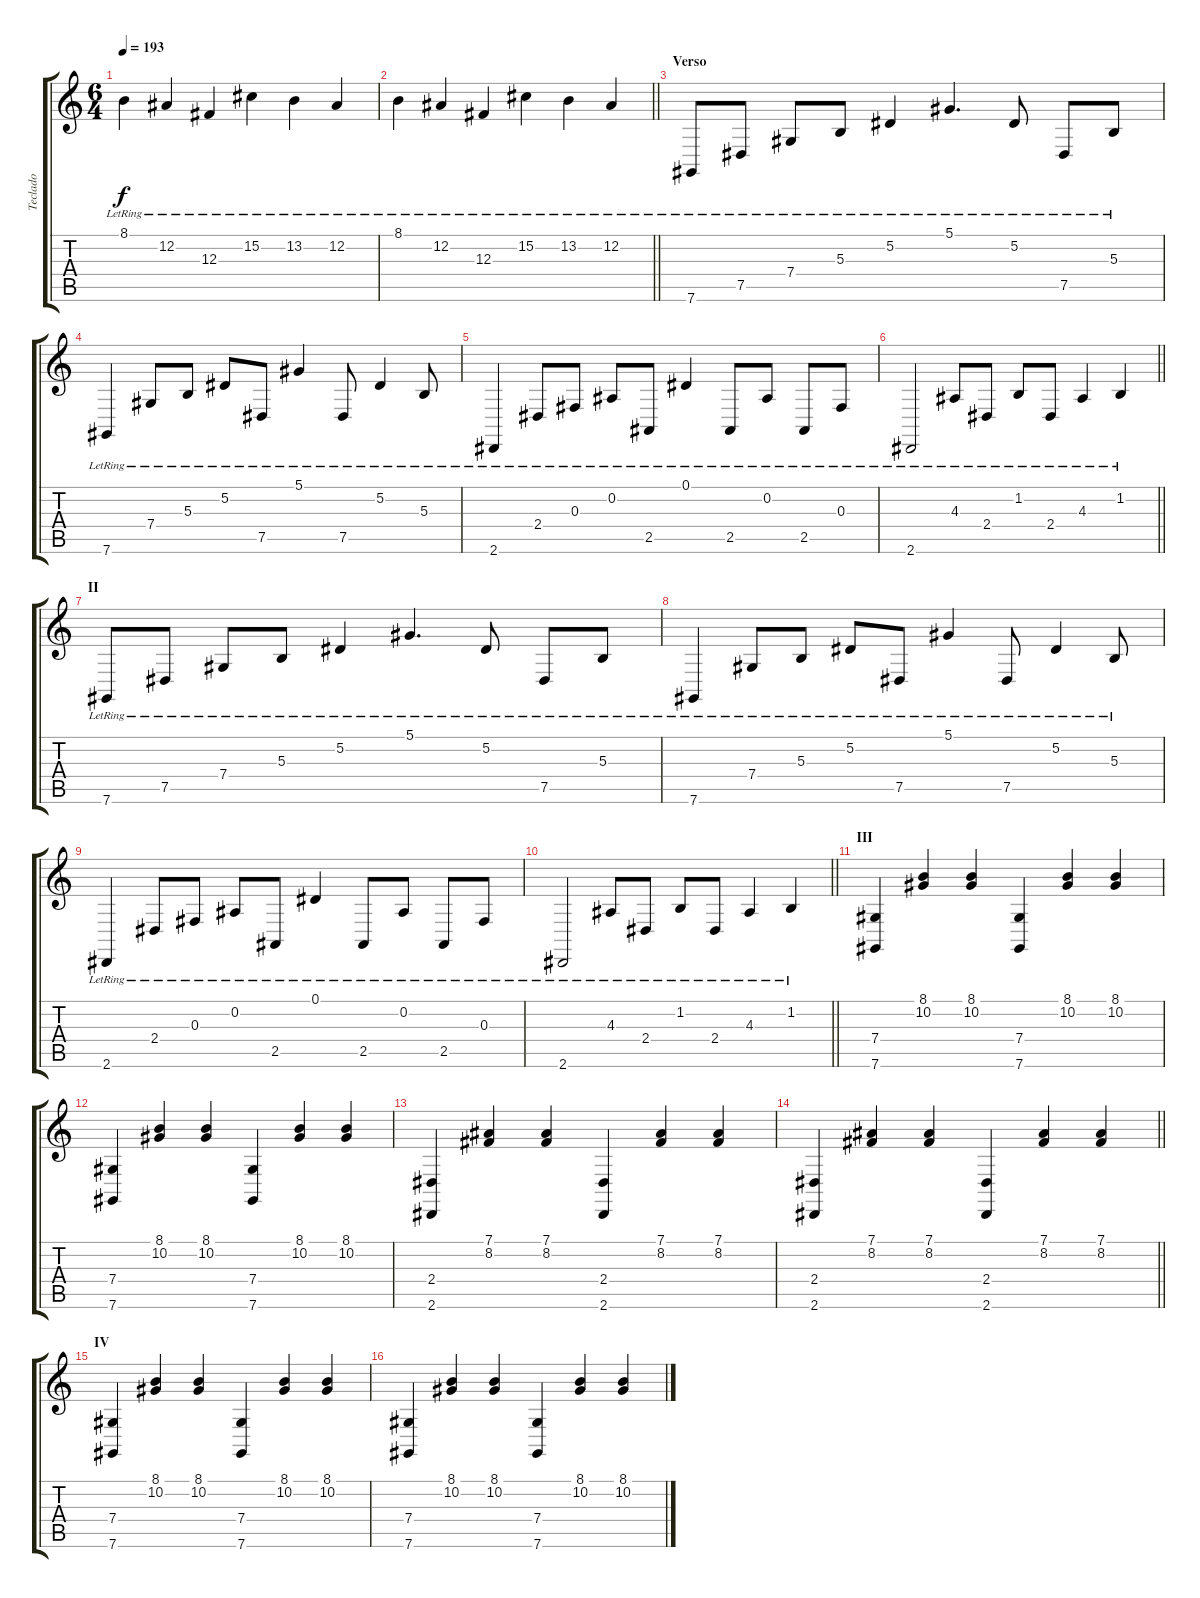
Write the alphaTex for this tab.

\track ("Teclado" "Teclado") {instrument acousticgrandpiano}
\staff {score tabs}
\tuning (Eb4 Bb3 Gb3 Db3 Ab2 Db2) {hide}
\ts (6 4)
\tempo 193
\clef g2
\ks c
8.1{lr}.4{dy f} 12.2{lr}.4 12.3{lr}.4 15.2{lr}.4 13.2{lr}.4 12.2{lr}.4 |
\barLineRight lightlight
8.1{lr}.4 12.2{lr}.4 12.3{lr}.4 15.2{lr}.4 13.2{lr}.4 12.2{lr}.4 |
\section ("" "Verso")
7.6{lr}.8 7.5{lr}.8 7.4{lr}.8 5.3{lr}.8 5.2{lr}.4 5.1{lr}.4{d} 5.2{lr}.8 7.5{lr}.8 5.3{lr}.8 |
7.6{lr}.4 7.4{lr}.8 5.3{lr}.8 5.2{lr}.8 7.5{lr}.8 5.1{lr}.4 7.5{lr}.8 5.2{lr}.4 5.3{lr}.8 |
2.6{lr}.4 2.4{lr}.8 0.3{lr}.8 0.2{lr}.8 2.5{lr}.8 0.1{lr}.4 2.5{lr}.8 0.2{lr}.8 2.5{lr}.8 0.3{lr}.8 |
\barLineRight lightlight
2.6{lr}.2 4.3{lr}.8 2.4{lr}.8 1.2{lr}.8 2.4{lr}.8 4.3{lr}.4 1.2{lr}.4 |
\section ("" "II")
7.6{lr}.8 7.5{lr}.8 7.4{lr}.8 5.3{lr}.8 5.2{lr}.4 5.1{lr}.4{d} 5.2{lr}.8 7.5{lr}.8 5.3{lr}.8 |
7.6{lr}.4 7.4{lr}.8 5.3{lr}.8 5.2{lr}.8 7.5{lr}.8 5.1{lr}.4 7.5{lr}.8 5.2{lr}.4 5.3{lr}.8 |
2.6{lr}.4 2.4{lr}.8 0.3{lr}.8 0.2{lr}.8 2.5{lr}.8 0.1{lr}.4 2.5{lr}.8 0.2{lr}.8 2.5{lr}.8 0.3{lr}.8 |
\barLineRight lightlight
2.6{lr}.2 4.3{lr}.8 2.4{lr}.8 1.2{lr}.8 2.4{lr}.8 4.3{lr}.4 1.2{lr}.4 |
\section ("" "III")
(7.4 7.6).4 (8.1 10.2).4 (8.1 10.2).4 (7.4 7.6).4 (8.1 10.2).4 (8.1 10.2).4 |
(7.4 7.6).4 (8.1 10.2).4 (8.1 10.2).4 (7.4 7.6).4 (8.1 10.2).4 (8.1 10.2).4 |
(2.4 2.6).4 (7.1 8.2).4 (7.1 8.2).4 (2.4 2.6).4 (7.1 8.2).4 (7.1 8.2).4 |
\barLineRight lightlight
(2.4 2.6).4 (7.1 8.2).4 (7.1 8.2).4 (2.4 2.6).4 (7.1 8.2).4 (7.1 8.2).4 |
\section ("" "IV")
(7.4 7.6).4 (8.1 10.2).4 (8.1 10.2).4 (7.4 7.6).4 (8.1 10.2).4 (8.1 10.2).4 |
(7.4 7.6).4 (8.1 10.2).4 (8.1 10.2).4 (7.4 7.6).4 (8.1 10.2).4 (8.1 10.2).4
